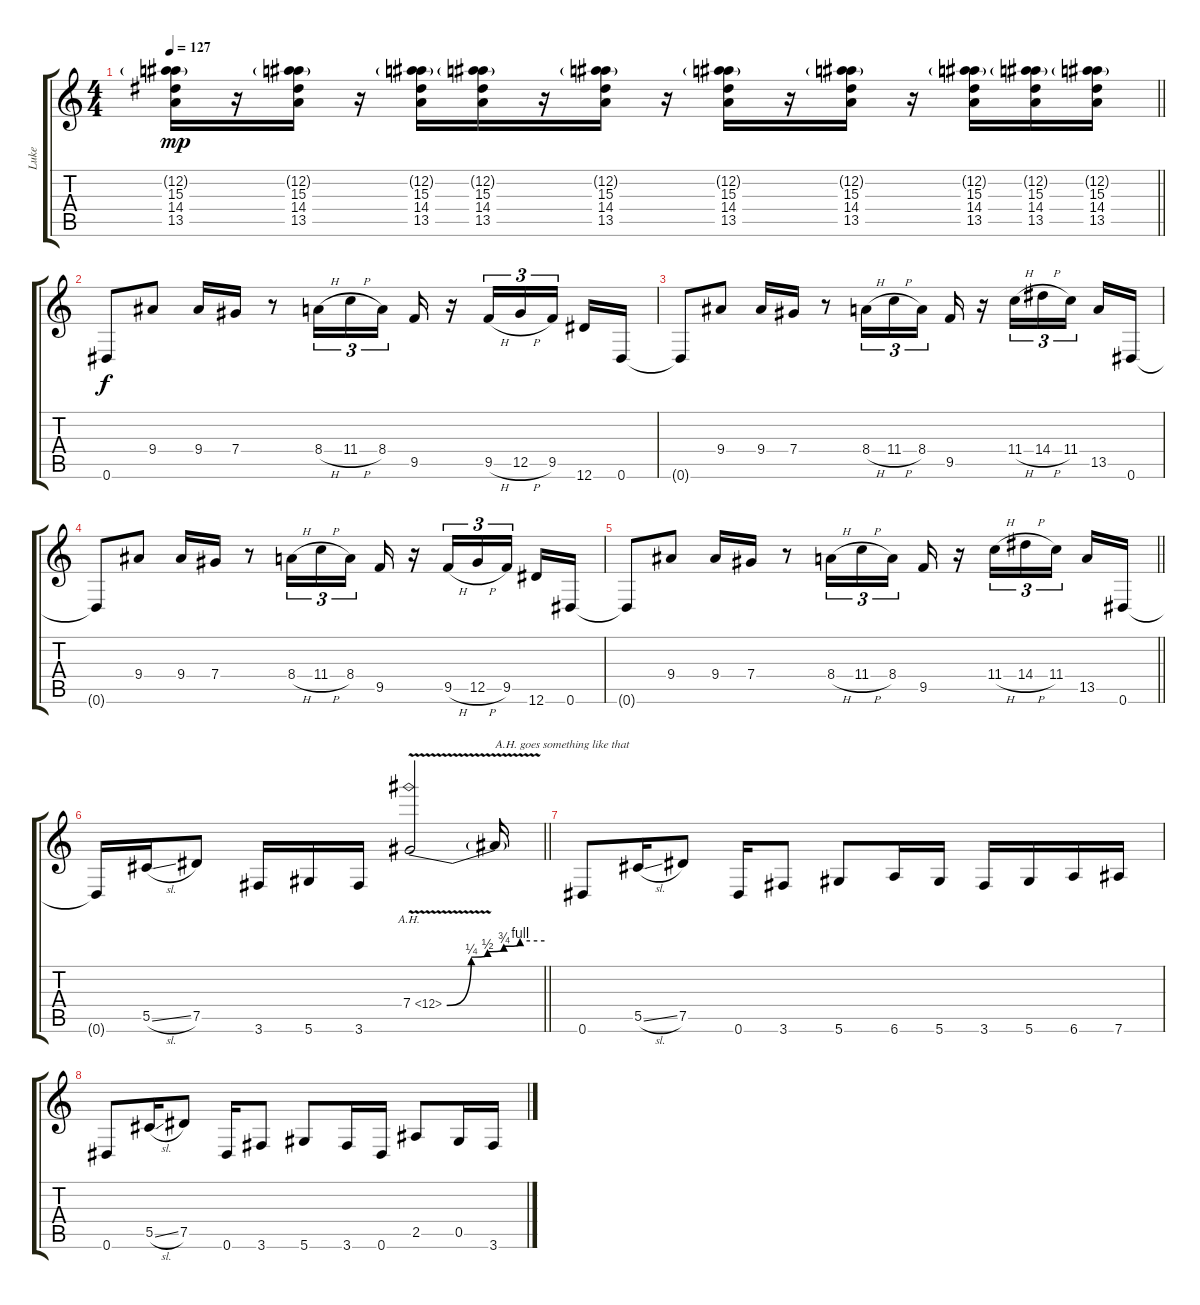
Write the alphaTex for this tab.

\track ("Luke" "Luke") {instrument overdrivenguitar}
\staff {score tabs}
\tuning (Eb4 Bb3 Gb3 Db3 Ab2 Eb2) {hide}
\ts (4 4)
\tempo 127
\clef g2
\barLineRight lightlight
\ks c
(12.2{g} 15.3 14.4 13.5).16{dy mp} r.16 (12.2{g} 15.3 14.4 13.5).16 r.16 (12.2{g} 15.3 14.4 13.5).16 (12.2{g} 15.3 14.4 13.5).16 r.16 (12.2{g} 15.3 14.4 13.5).16 r.16 (12.2{g} 15.3 14.4 13.5).16 r.16 (12.2{g} 15.3 14.4 13.5).16 r.16 (12.2{g} 15.3 14.4 13.5).16 (12.2{g} 15.3 14.4 13.5).16 (12.2{g} 15.3 14.4 13.5).16 |
0.6.8{dy f} 9.4.8 9.4.16 7.4.16 r.8 8.4{h}.16{tu (3 2)} 11.4{h}.16{tu (3 2)} 8.4.16{tu (3 2) beam splitsecondary} 9.5.16 r.16 9.5{h}.16{tu (3 2)} 12.5{h}.16{tu (3 2)} 9.5.16{tu (3 2) beam splitsecondary} 12.6.16 0.6.16 |
0.6{t}.8 9.4.8 9.4.16 7.4.16 r.8 8.4{h}.16{tu (3 2)} 11.4{h}.16{tu (3 2)} 8.4.16{tu (3 2) beam splitsecondary} 9.5.16 r.16 11.4{h}.16{tu (3 2)} 14.4{h}.16{tu (3 2)} 11.4.16{tu (3 2) beam splitsecondary} 13.5.16 0.6.16 |
0.6{t}.8 9.4.8 9.4.16 7.4.16 r.8 8.4{h}.16{tu (3 2)} 11.4{h}.16{tu (3 2)} 8.4.16{tu (3 2) beam splitsecondary} 9.5.16 r.16 9.5{h}.16{tu (3 2)} 12.5{h}.16{tu (3 2)} 9.5.16{tu (3 2) beam splitsecondary} 12.6.16 0.6.16 |
\barLineRight lightlight
0.6{t}.8 9.4.8 9.4.16 7.4.16 r.8 8.4{h}.16{tu (3 2)} 11.4{h}.16{tu (3 2)} 8.4.16{tu (3 2) beam splitsecondary} 9.5.16 r.16 11.4{h}.16{tu (3 2)} 14.4{h}.16{tu (3 2)} 11.4.16{tu (3 2) beam splitsecondary} 13.5.16 0.6.16 |
\barLineRight lightlight
0.6{t}.16 5.5{sl}.16 7.5.8 3.6.16 5.6.16 3.6.16 7.4{be (custom 0 0 15 1 25 2 35 3 45 4 60 4) ah 5 v}.2 7.4{t}.16{txt "A.H. goes something like that"} |
0.6.8 5.5{sl}.16 7.5.8 0.6.16 3.6.8 5.6.8 6.6.16 5.6.16 3.6.16 5.6.16 6.6.16 7.6.16 |
0.6.8 5.5{sl}.16 7.5.8 0.6.16 3.6.8 5.6.8 3.6.16 0.6.16 2.5.8 0.5.16 3.6.16
